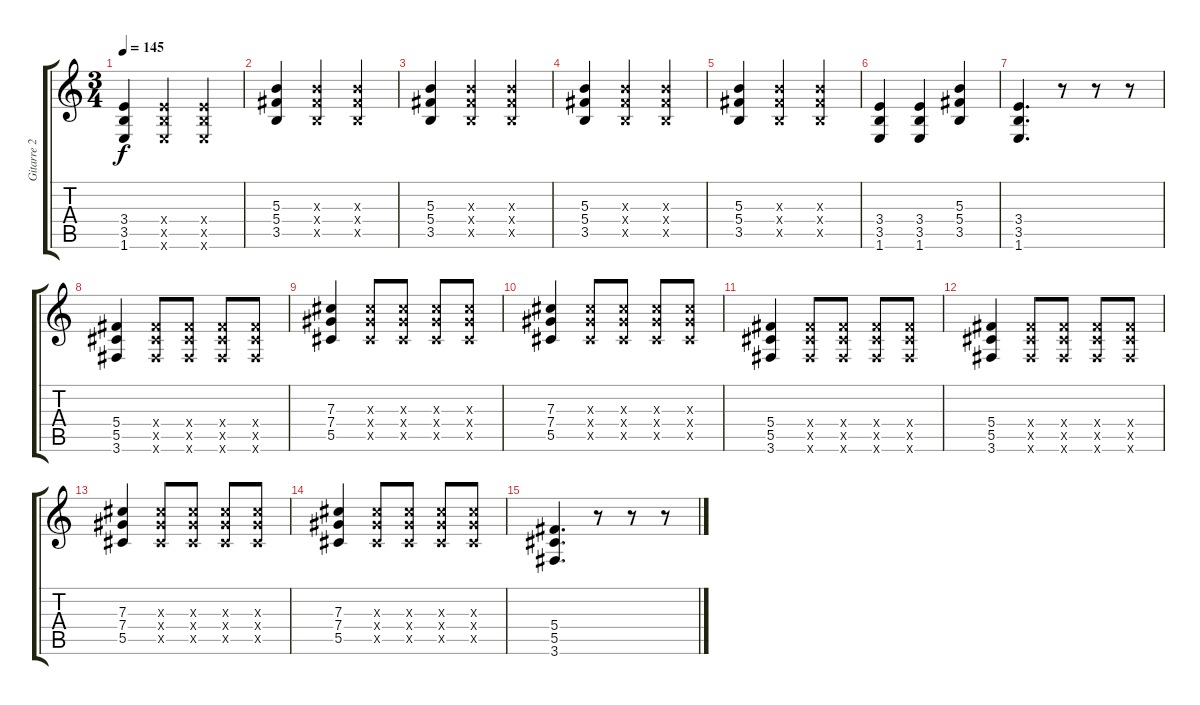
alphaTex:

\track ("Gitarre 2" "Gitarre 2") {instrument overdrivenguitar}
\staff {score tabs}
\tuning (Eb4 Bb3 Gb3 Db3 Ab2 Eb2) {hide}
\ts (3 4)
\tempo 145
\clef g2
\ks c
(3.4 3.5 1.6).4{dy f} (3.4{x} 3.5{x} 1.6{x}).4 (3.4{x} 3.5{x} 1.6{x}).4 |
(5.3 5.4 3.5).4 (5.3{x} 5.4{x} 3.5{x}).4 (5.3{x} 5.4{x} 3.5{x}).4 |
(5.3 5.4 3.5).4 (5.3{x} 5.4{x} 3.5{x}).4 (5.3{x} 5.4{x} 3.5{x}).4 |
(5.3 5.4 3.5).4 (5.3{x} 5.4{x} 3.5{x}).4 (5.3{x} 5.4{x} 3.5{x}).4 |
(5.3 5.4 3.5).4 (5.3{x} 5.4{x} 3.5{x}).4 (5.3{x} 5.4{x} 3.5{x}).4 |
(3.4 3.5 1.6).4 (3.4 3.5 1.6).4 (5.3 5.4 3.5).4 |
(3.4 3.5 1.6).4{d} r.8 r.8 r.8 |
(5.4 5.5 3.6).4 (5.4{x} 5.5{x} 3.6{x}).8 (5.4{x} 5.5{x} 3.6{x}).8 (5.4{x} 5.5{x} 3.6{x}).8 (5.4{x} 5.5{x} 3.6{x}).8 |
(7.3 7.4 5.5).4 (7.3{x} 7.4{x} 5.5{x}).8 (7.3{x} 7.4{x} 5.5{x}).8 (7.3{x} 7.4{x} 5.5{x}).8 (7.3{x} 7.4{x} 5.5{x}).8 |
(7.3 7.4 5.5).4 (7.3{x} 7.4{x} 5.5{x}).8 (7.3{x} 7.4{x} 5.5{x}).8 (7.3{x} 7.4{x} 5.5{x}).8 (7.3{x} 7.4{x} 5.5{x}).8 |
(5.4 5.5 3.6).4 (5.4{x} 5.5{x} 3.6{x}).8 (5.4{x} 5.5{x} 3.6{x}).8 (5.4{x} 5.5{x} 3.6{x}).8 (5.4{x} 5.5{x} 3.6{x}).8 |
(5.4 5.5 3.6).4 (5.4{x} 5.5{x} 3.6{x}).8 (5.4{x} 5.5{x} 3.6{x}).8 (5.4{x} 5.5{x} 3.6{x}).8 (5.4{x} 5.5{x} 3.6{x}).8 |
(7.3 7.4 5.5).4 (7.3{x} 7.4{x} 5.5{x}).8 (7.3{x} 7.4{x} 5.5{x}).8 (7.3{x} 7.4{x} 5.5{x}).8 (7.3{x} 7.4{x} 5.5{x}).8 |
(7.3 7.4 5.5).4 (7.3{x} 7.4{x} 5.5{x}).8 (7.3{x} 7.4{x} 5.5{x}).8 (7.3{x} 7.4{x} 5.5{x}).8 (7.3{x} 7.4{x} 5.5{x}).8 |
(5.4 5.5 3.6).4{d} r.8 r.8 r.8
